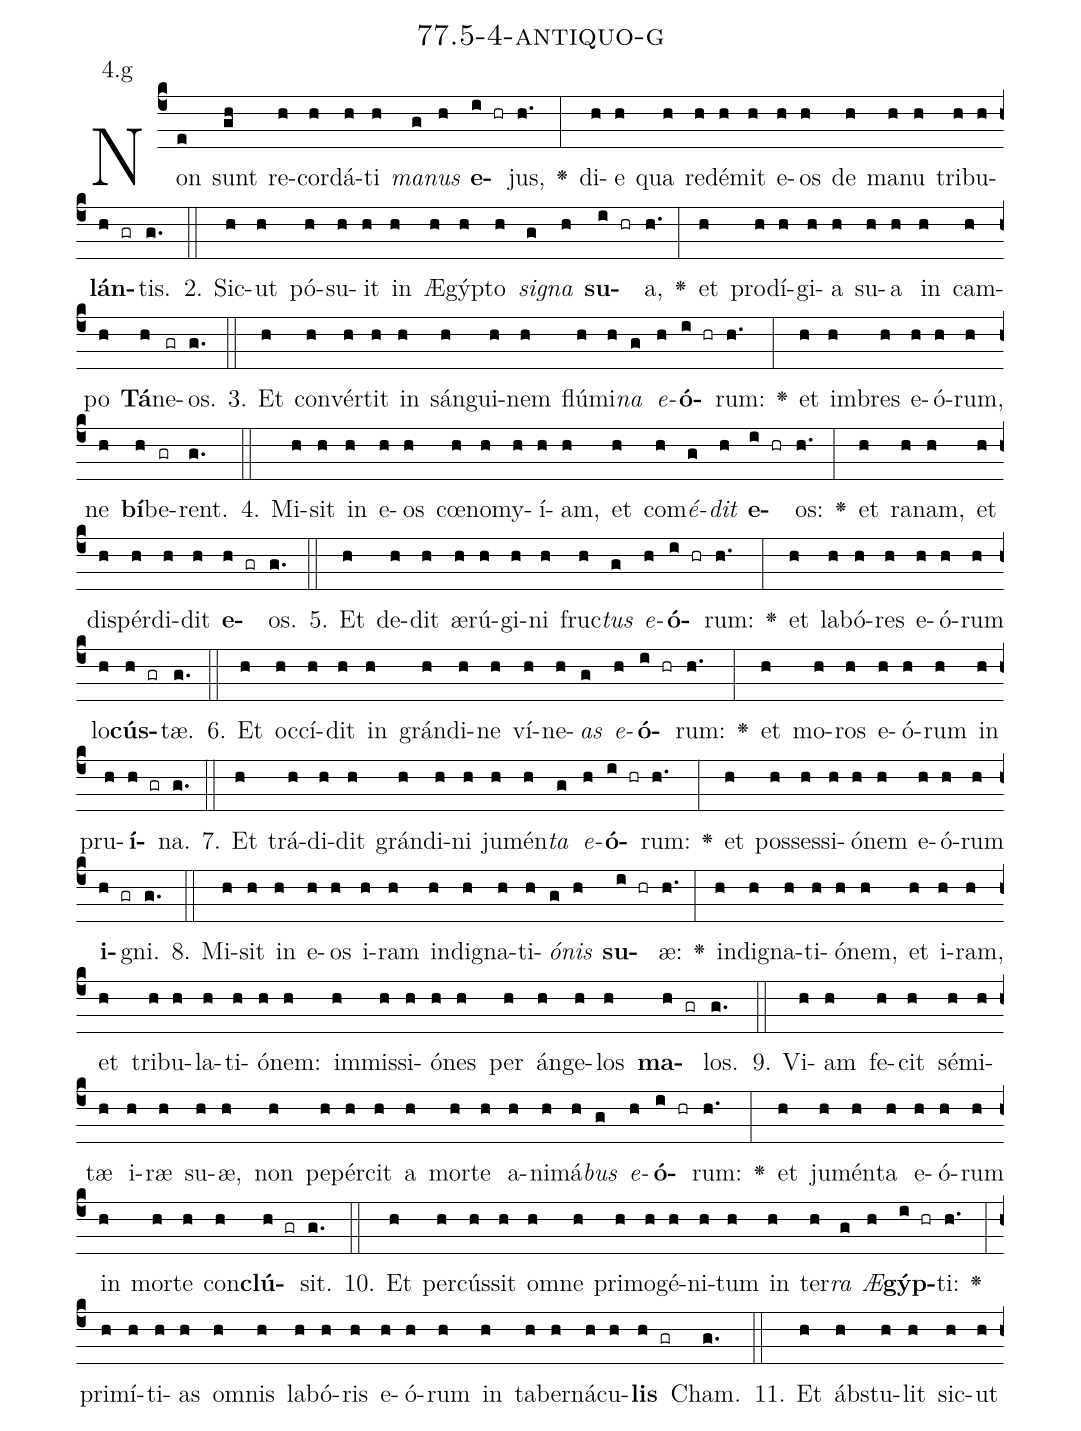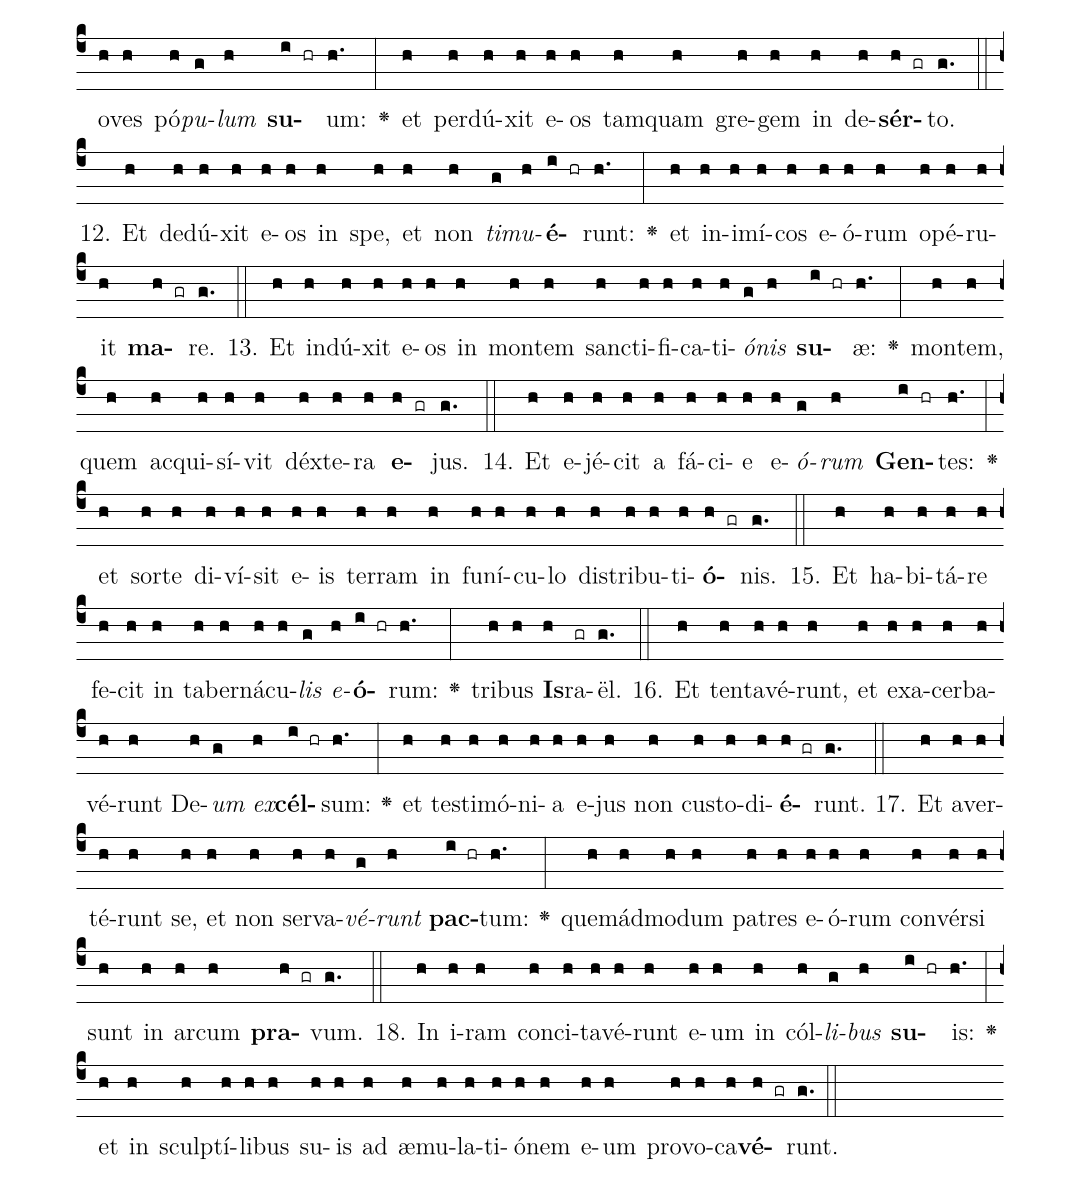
name: 77.5-4-antiquo-g;
annotation: 4.g;
%%
(c4)Non(e) sunt(gh) re(h)cor(h)dá(h)ti(h) <i>ma</i>(g)<i>nus</i>(h) <b>e</b>(i hr)jus,(h.) <v>\greheightstar</v>(:) di(h)e(h) qua(h) red(h)é(h)mit(h) e(h)os(h) de(h) ma(h)nu(h) tri(h)bu(h)<b>lán</b>(h gr)tis.(g.) (::)
2. Sic(h)ut(h) pó(h)su(h)it(h) in(h) Æ(h)gýp(h)to(h) <i>si</i>(g)<i>gna</i>(h) <b>su</b>(i hr)a,(h.) <v>\greheightstar</v>(:) et(h) prod(h)í(h)gi(h)a(h) su(h)a(h) in(h) cam(h)po(h) <b>Tá</b>(h)ne(gr)os.(g.) (::)
3. Et(h) con(h)vér(h)tit(h) in(h) sán(h)gui(h)nem(h) flú(h)mi(h)<i>na</i>(g) <i>e</i>(h)<b>ó</b>(i hr)rum:(h.) <v>\greheightstar</v>(:) et(h) im(h)bres(h) e(h)ó(h)rum,(h) ne(h) <b>bí</b>(h)be(gr)rent.(g.) (::)
4. Mi(h)sit(h) in(h) e(h)os(h) cœ(h)no(h)my(h)í(h)am,(h) et(h) com(h)<i>é</i>(g)<i>dit</i>(h) <b>e</b>(i hr)os:(h.) <v>\greheightstar</v>(:) et(h) ra(h)nam,(h) et(h) dis(h)pér(h)di(h)dit(h) <b>e</b>(h gr)os.(g.) (::)
5. Et(h) de(h)dit(h) æ(h)rú(h)gi(h)ni(h) fruc(h)<i>tus</i>(g) <i>e</i>(h)<b>ó</b>(i hr)rum:(h.) <v>\greheightstar</v>(:) et(h) la(h)bó(h)res(h) e(h)ó(h)rum(h) lo(h)<b>cús</b>(h gr)tæ.(g.) (::)
6. Et(h) oc(h)cí(h)dit(h) in(h) grán(h)di(h)ne(h) ví(h)ne(h)<i>as</i>(g) <i>e</i>(h)<b>ó</b>(i hr)rum:(h.) <v>\greheightstar</v>(:) et(h) mo(h)ros(h) e(h)ó(h)rum(h) in(h) pru(h)<b>í</b>(h gr)na.(g.) (::)
7. Et(h) trá(h)di(h)dit(h) grán(h)di(h)ni(h) ju(h)mén(h)<i>ta</i>(g) <i>e</i>(h)<b>ó</b>(i hr)rum:(h.) <v>\greheightstar</v>(:) et(h) pos(h)ses(h)si(h)ó(h)nem(h) e(h)ó(h)rum(h) <b>i</b>(h gr)gni.(g.) (::)
8. Mi(h)sit(h) in(h) e(h)os(h) i(h)ram(h) in(h)di(h)gna(h)ti(h)<i>ó</i>(g)<i>nis</i>(h) <b>su</b>(i hr)æ:(h.) <v>\greheightstar</v>(:) in(h)di(h)gna(h)ti(h)ó(h)nem,(h) et(h) i(h)ram,(h) et(h) tri(h)bu(h)la(h)ti(h)ó(h)nem:(h) im(h)mis(h)si(h)ó(h)nes(h) per(h) án(h)ge(h)los(h) <b>ma</b>(h gr)los.(g.) (::)
9. Vi(h)am(h) fe(h)cit(h) sé(h)mi(h)tæ(h) i(h)ræ(h) su(h)æ,(h) non(h) pe(h)pér(h)cit(h) a(h) mor(h)te(h) a(h)ni(h)má(h)<i>bus</i>(g) <i>e</i>(h)<b>ó</b>(i hr)rum:(h.) <v>\greheightstar</v>(:) et(h) ju(h)mén(h)ta(h) e(h)ó(h)rum(h) in(h) mor(h)te(h) con(h)<b>clú</b>(h gr)sit.(g.) (::)
10. Et(h) per(h)cús(h)sit(h) om(h)ne(h) pri(h)mo(h)gé(h)ni(h)tum(h) in(h) ter(h)<i>ra</i>(g) <i>Æ</i>(h)<b>gýp</b>(i hr)ti:(h.) <v>\greheightstar</v>(:) pri(h)mí(h)ti(h)as(h) om(h)nis(h) la(h)bó(h)ris(h) e(h)ó(h)rum(h) in(h) ta(h)ber(h)ná(h)cu(h)<b>lis</b>(h gr) Cham.(g.) (::)
11. Et(h) ábs(h)tu(h)lit(h) sic(h)ut(h) o(h)ves(h) pó(h)<i>pu</i>(g)<i>lum</i>(h) <b>su</b>(i hr)um:(h.) <v>\greheightstar</v>(:) et(h) per(h)dú(h)xit(h) e(h)os(h) tam(h)quam(h) gre(h)gem(h) in(h) de(h)<b>sér</b>(h gr)to.(g.) (::)
12. Et(h) de(h)dú(h)xit(h) e(h)os(h) in(h) spe,(h) et(h) non(h) <i>ti</i>(g)<i>mu</i>(h)<b>é</b>(i hr)runt:(h.) <v>\greheightstar</v>(:) et(h) in(h)i(h)mí(h)cos(h) e(h)ó(h)rum(h) o(h)pé(h)ru(h)it(h) <b>ma</b>(h gr)re.(g.) (::)
13. Et(h) in(h)dú(h)xit(h) e(h)os(h) in(h) mon(h)tem(h) sanc(h)ti(h)fi(h)ca(h)ti(h)<i>ó</i>(g)<i>nis</i>(h) <b>su</b>(i hr)æ:(h.) <v>\greheightstar</v>(:) mon(h)tem,(h) quem(h) ac(h)qui(h)sí(h)vit(h) déx(h)te(h)ra(h) <b>e</b>(h gr)jus.(g.) (::)
14. Et(h) e(h)jé(h)cit(h) a(h) fá(h)ci(h)e(h) e(h)<i>ó</i>(g)<i>rum</i>(h) <b>Gen</b>(i hr)tes:(h.) <v>\greheightstar</v>(:) et(h) sor(h)te(h) di(h)ví(h)sit(h) e(h)is(h) ter(h)ram(h) in(h) fu(h)ní(h)cu(h)lo(h) dis(h)tri(h)bu(h)ti(h)<b>ó</b>(h gr)nis.(g.) (::)
15. Et(h) ha(h)bi(h)tá(h)re(h) fe(h)cit(h) in(h) ta(h)ber(h)ná(h)cu(h)<i>lis</i>(g) <i>e</i>(h)<b>ó</b>(i hr)rum:(h.) <v>\greheightstar</v>(:) tri(h)bus(h) <b>Is</b>(h)ra(gr)ël.(g.) (::)
16. Et(h) ten(h)ta(h)vé(h)runt,(h) et(h) ex(h)a(h)cer(h)ba(h)vé(h)runt(h) De(h)<i>um</i>(g) <i>ex</i>(h)<b>cél</b>(i hr)sum:(h.) <v>\greheightstar</v>(:) et(h) tes(h)ti(h)mó(h)ni(h)a(h) e(h)jus(h) non(h) cus(h)to(h)di(h)<b>é</b>(h gr)runt.(g.) (::)
17. Et(h) a(h)ver(h)té(h)runt(h) se,(h) et(h) non(h) ser(h)va(h)<i>vé</i>(g)<i>runt</i>(h) <b>pac</b>(i hr)tum:(h.) <v>\greheightstar</v>(:) quem(h)ád(h)mo(h)dum(h) pa(h)tres(h) e(h)ó(h)rum(h) con(h)vér(h)si(h) sunt(h) in(h) ar(h)cum(h) <b>pra</b>(h gr)vum.(g.) (::)
18. In(h) i(h)ram(h) con(h)ci(h)ta(h)vé(h)runt(h) e(h)um(h) in(h) cól(h)<i>li</i>(g)<i>bus</i>(h) <b>su</b>(i hr)is:(h.) <v>\greheightstar</v>(:) et(h) in(h) sculp(h)tí(h)li(h)bus(h) su(h)is(h) ad(h) æ(h)mu(h)la(h)ti(h)ó(h)nem(h) e(h)um(h) pro(h)vo(h)ca(h)<b>vé</b>(h gr)runt.(g.) (::)
